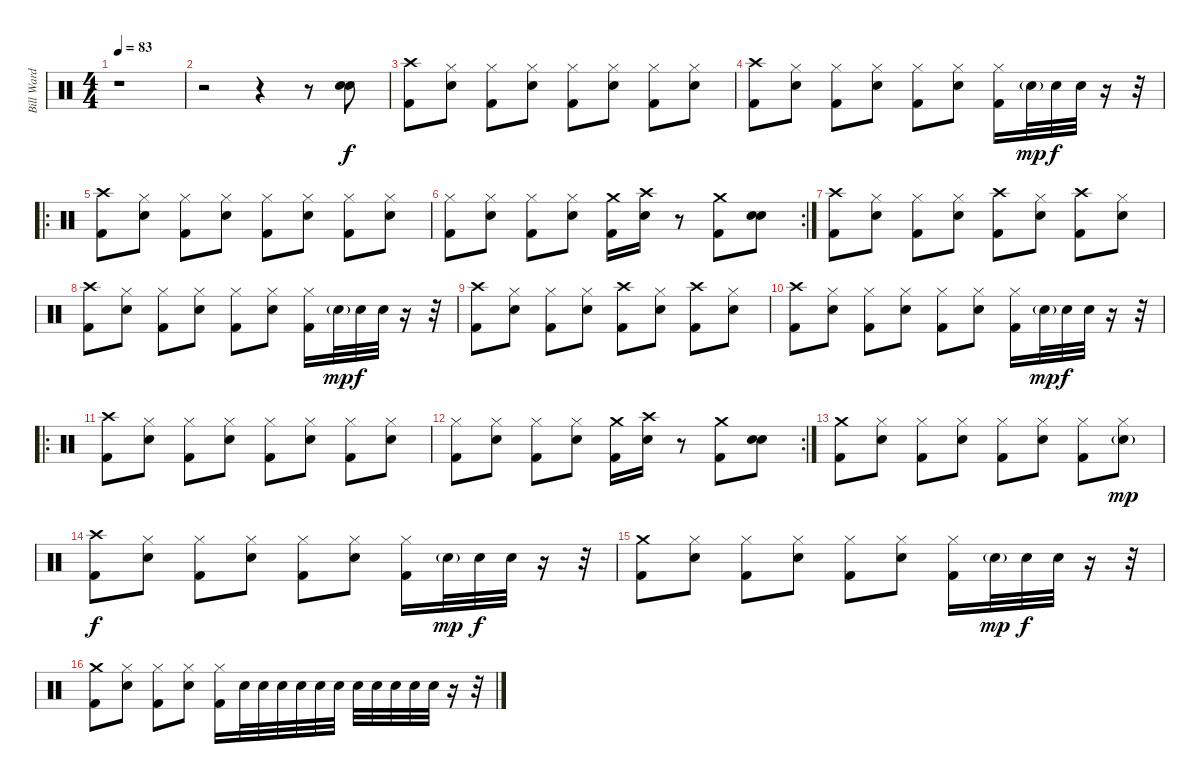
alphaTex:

\track ("Bill Ward " "Bill Ward ") {instrument percussion}
\staff {score}
\articulation defaults
\ts (4 4)
\tempo 83
\clef neutral
\ks c
r.1{dy f} |
r.2 r.4 r.8 ("Snare (hit) 2" "Snare (hit) 2").8{bd 240} |
("Crash high (hit)" "Kick (hit) 2").8 ("Hi-Hat (closed)" "Snare (hit) 2").8 ("Hi-Hat (closed)" "Kick (hit) 2").8 ("Hi-Hat (closed)" "Snare (hit) 2").8 ("Hi-Hat (closed)" "Kick (hit) 2").8 ("Hi-Hat (closed)" "Snare (hit) 2").8 ("Hi-Hat (closed)" "Kick (hit) 2").8 ("Hi-Hat (closed)" "Snare (hit) 2").8 |
("Crash high (hit)" "Kick (hit) 2").8 ("Hi-Hat (closed)" "Snare (hit) 2").8 ("Hi-Hat (closed)" "Kick (hit) 2").8 ("Hi-Hat (closed)" "Snare (hit) 2").8 ("Hi-Hat (closed)" "Kick (hit) 2").8 ("Hi-Hat (closed)" "Snare (hit) 2").8 ("Hi-Hat (closed)" "Kick (hit) 2").16 "Snare (hit) 2"{g}.32{dy mp} "Snare (hit) 2".32{dy f} "Snare (hit) 2".32 r.16 r.32 |
\ro
("Crash high (hit)" "Kick (hit) 2").8 ("Hi-Hat (closed)" "Snare (hit) 2").8 ("Hi-Hat (closed)" "Kick (hit) 2").8 ("Hi-Hat (closed)" "Snare (hit) 2").8 ("Hi-Hat (closed)" "Kick (hit) 2").8 ("Hi-Hat (closed)" "Snare (hit) 2").8 ("Hi-Hat (closed)" "Kick (hit) 2").8 ("Hi-Hat (closed)" "Snare (hit) 2").8 |
\rc 2
("Hi-Hat (closed)" "Kick (hit) 2").8 ("Hi-Hat (closed)" "Snare (hit) 2").8 ("Hi-Hat (closed)" "Kick (hit) 2").8 ("Hi-Hat (closed)" "Snare (hit) 2").8 ("Crash medium (hit)" "Kick (hit) 2").16 ("Crash high (hit)" "Snare (hit) 2").16 r.8 ("Crash medium (hit)" "Kick (hit) 2").8 ("Snare (hit) 2" "Snare (hit) 2").8{bd 240} |
("Crash high (hit)" "Kick (hit) 2").8 ("Hi-Hat (closed)" "Snare (hit) 2").8 ("Hi-Hat (closed)" "Kick (hit) 2").8 ("Hi-Hat (closed)" "Snare (hit) 2").8 ("Crash high (hit)" "Kick (hit) 2").8 ("Hi-Hat (closed)" "Snare (hit) 2").8 ("Crash high (hit)" "Kick (hit) 2").8 ("Hi-Hat (closed)" "Snare (hit) 2").8 |
("Crash high (hit)" "Kick (hit) 2").8 ("Hi-Hat (closed)" "Snare (hit) 2").8 ("Hi-Hat (closed)" "Kick (hit) 2").8 ("Hi-Hat (closed)" "Snare (hit) 2").8 ("Hi-Hat (closed)" "Kick (hit) 2").8 ("Hi-Hat (closed)" "Snare (hit) 2").8 ("Hi-Hat (closed)" "Kick (hit) 2").16 "Snare (hit) 2"{g}.32{dy mp} "Snare (hit) 2".32{dy f} "Snare (hit) 2".32 r.16 r.32 |
("Crash high (hit)" "Kick (hit) 2").8 ("Hi-Hat (closed)" "Snare (hit) 2").8 ("Hi-Hat (closed)" "Kick (hit) 2").8 ("Hi-Hat (closed)" "Snare (hit) 2").8 ("Crash high (hit)" "Kick (hit) 2").8 ("Hi-Hat (closed)" "Snare (hit) 2").8 ("Crash high (hit)" "Kick (hit) 2").8 ("Hi-Hat (closed)" "Snare (hit) 2").8 |
("Crash high (hit)" "Kick (hit) 2").8 ("Hi-Hat (closed)" "Snare (hit) 2").8 ("Hi-Hat (closed)" "Kick (hit) 2").8 ("Hi-Hat (closed)" "Snare (hit) 2").8 ("Hi-Hat (closed)" "Kick (hit) 2").8 ("Hi-Hat (closed)" "Snare (hit) 2").8 ("Hi-Hat (closed)" "Kick (hit) 2").16 "Snare (hit) 2"{g}.32{dy mp} "Snare (hit) 2".32{dy f} "Snare (hit) 2".32 r.16 r.32 |
\ro
("Crash high (hit)" "Kick (hit) 2").8 ("Hi-Hat (closed)" "Snare (hit) 2").8 ("Hi-Hat (closed)" "Kick (hit) 2").8 ("Hi-Hat (closed)" "Snare (hit) 2").8 ("Hi-Hat (closed)" "Kick (hit) 2").8 ("Hi-Hat (closed)" "Snare (hit) 2").8 ("Hi-Hat (closed)" "Kick (hit) 2").8 ("Hi-Hat (closed)" "Snare (hit) 2").8 |
\rc 2
("Hi-Hat (closed)" "Kick (hit) 2").8 ("Hi-Hat (closed)" "Snare (hit) 2").8 ("Hi-Hat (closed)" "Kick (hit) 2").8 ("Hi-Hat (closed)" "Snare (hit) 2").8 ("Crash medium (hit)" "Kick (hit) 2").16 ("Crash high (hit)" "Snare (hit) 2").16 r.8 ("Crash medium (hit)" "Kick (hit) 2").8 ("Snare (hit) 2" "Snare (hit) 2").8{bd 240} |
("Crash medium (hit)" "Kick (hit) 2").8 ("Hi-Hat (closed)" "Snare (hit) 2").8 ("Hi-Hat (closed)" "Kick (hit) 2").8 ("Hi-Hat (closed)" "Snare (hit) 2").8 ("Hi-Hat (closed)" "Kick (hit) 2").8 ("Hi-Hat (closed)" "Snare (hit) 2").8 ("Hi-Hat (closed)" "Kick (hit) 2").8 ("Hi-Hat (closed)" "Snare (hit) 2"{g}).8{dy mp} |
("Crash high (hit)" "Kick (hit) 2").8{dy f} ("Hi-Hat (closed)" "Snare (hit) 2").8 ("Hi-Hat (closed)" "Kick (hit) 2").8 ("Hi-Hat (closed)" "Snare (hit) 2").8 ("Hi-Hat (closed)" "Kick (hit) 2").8 ("Hi-Hat (closed)" "Snare (hit) 2").8 ("Hi-Hat (closed)" "Kick (hit) 2").16 "Snare (hit) 2"{g}.32{dy mp} "Snare (hit) 2".32{dy f} "Snare (hit) 2".32 r.16 r.32 |
("Crash medium (hit)" "Kick (hit) 2").8 ("Hi-Hat (closed)" "Snare (hit) 2").8 ("Hi-Hat (closed)" "Kick (hit) 2").8 ("Hi-Hat (closed)" "Snare (hit) 2").8 ("Hi-Hat (closed)" "Kick (hit) 2").8 ("Hi-Hat (closed)" "Snare (hit) 2").8 ("Hi-Hat (closed)" "Kick (hit) 2").16 "Snare (hit) 2"{g}.32{dy mp} "Snare (hit) 2".32{dy f} "Snare (hit) 2".32 r.16 r.32 |
("Crash medium (hit)" "Kick (hit) 2").8 ("Hi-Hat (closed)" "Snare (hit) 2").8 ("Hi-Hat (closed)" "Kick (hit) 2").8 ("Hi-Hat (closed)" "Snare (hit) 2").8 ("Hi-Hat (closed)" "Kick (hit) 2").16 "Snare (hit) 2".32 "Snare (hit) 2".32 "Snare (hit) 2".32 "Snare (hit) 2".32 "Snare (hit) 2".32 "Snare (hit) 2".32 "Snare (hit) 2".32 "Snare (hit) 2".32 "Snare (hit) 2".32 "Snare (hit) 2".32 "Snare (hit) 2".32 r.16 r.32
